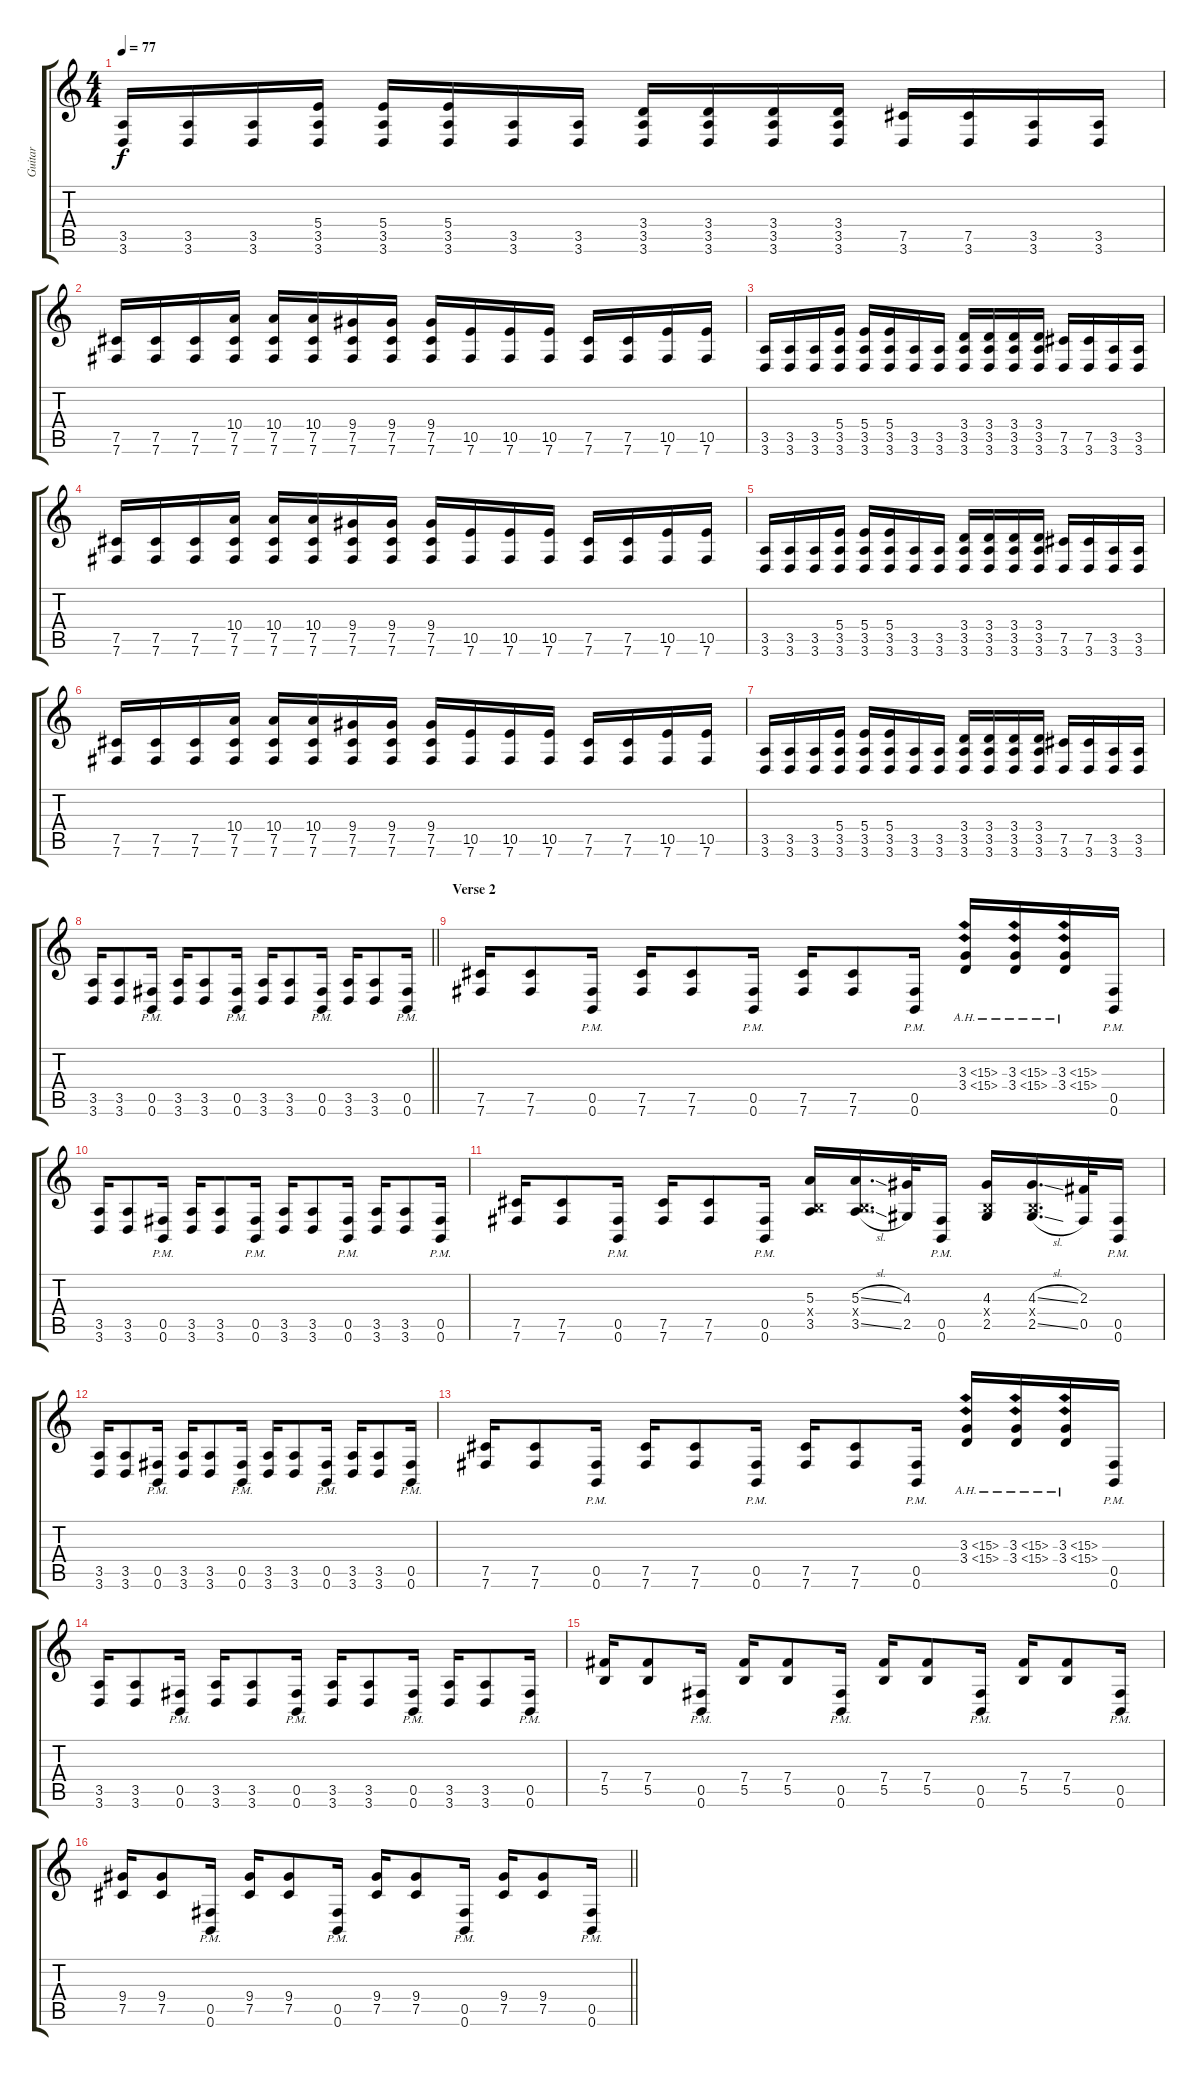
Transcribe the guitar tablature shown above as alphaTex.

\track ("Guitar" "Guitar") {instrument distortionguitar}
\staff {score tabs}
\tuning (Db4 Ab3 E3 B2 Gb2 B1) {hide}
\ts (4 4)
\tempo 77
\clef g2
\ks c
(3.5 3.6).16{dy f} (3.5 3.6).16 (3.5 3.6).16 (5.4 3.5 3.6).16 (5.4 3.5 3.6).16 (5.4 3.5 3.6).16 (3.5 3.6).16 (3.5 3.6).16 (3.4 3.5 3.6).16 (3.4 3.5 3.6).16 (3.4 3.5 3.6).16 (3.4 3.5 3.6).16 (7.5 3.6).16 (7.5 3.6).16 (3.5 3.6).16 (3.5 3.6).16 |
(7.5 7.6).16 (7.5 7.6).16 (7.5 7.6).16 (10.4 7.5 7.6).16 (10.4 7.5 7.6).16 (10.4 7.5 7.6).16 (9.4 7.5 7.6).16 (9.4 7.5 7.6).16 (9.4 7.5 7.6).16 (10.5 7.6).16 (10.5 7.6).16 (10.5 7.6).16 (7.5 7.6).16 (7.5 7.6).16 (10.5 7.6).16 (10.5 7.6).16 |
(3.5 3.6).16 (3.5 3.6).16 (3.5 3.6).16 (5.4 3.5 3.6).16 (5.4 3.5 3.6).16 (5.4 3.5 3.6).16 (3.5 3.6).16 (3.5 3.6).16 (3.4 3.5 3.6).16 (3.4 3.5 3.6).16 (3.4 3.5 3.6).16 (3.4 3.5 3.6).16 (7.5 3.6).16 (7.5 3.6).16 (3.5 3.6).16 (3.5 3.6).16 |
(7.5 7.6).16 (7.5 7.6).16 (7.5 7.6).16 (10.4 7.5 7.6).16 (10.4 7.5 7.6).16 (10.4 7.5 7.6).16 (9.4 7.5 7.6).16 (9.4 7.5 7.6).16 (9.4 7.5 7.6).16 (10.5 7.6).16 (10.5 7.6).16 (10.5 7.6).16 (7.5 7.6).16 (7.5 7.6).16 (10.5 7.6).16 (10.5 7.6).16 |
(3.5 3.6).16 (3.5 3.6).16 (3.5 3.6).16 (5.4 3.5 3.6).16 (5.4 3.5 3.6).16 (5.4 3.5 3.6).16 (3.5 3.6).16 (3.5 3.6).16 (3.4 3.5 3.6).16 (3.4 3.5 3.6).16 (3.4 3.5 3.6).16 (3.4 3.5 3.6).16 (7.5 3.6).16 (7.5 3.6).16 (3.5 3.6).16 (3.5 3.6).16 |
(7.5 7.6).16 (7.5 7.6).16 (7.5 7.6).16 (10.4 7.5 7.6).16 (10.4 7.5 7.6).16 (10.4 7.5 7.6).16 (9.4 7.5 7.6).16 (9.4 7.5 7.6).16 (9.4 7.5 7.6).16 (10.5 7.6).16 (10.5 7.6).16 (10.5 7.6).16 (7.5 7.6).16 (7.5 7.6).16 (10.5 7.6).16 (10.5 7.6).16 |
(3.5 3.6).16 (3.5 3.6).16 (3.5 3.6).16 (5.4 3.5 3.6).16 (5.4 3.5 3.6).16 (5.4 3.5 3.6).16 (3.5 3.6).16 (3.5 3.6).16 (3.4 3.5 3.6).16 (3.4 3.5 3.6).16 (3.4 3.5 3.6).16 (3.4 3.5 3.6).16 (7.5 3.6).16 (7.5 3.6).16 (3.5 3.6).16 (3.5 3.6).16 |
\barLineRight lightlight
(3.5 3.6).16 (3.5 3.6).8 (0.5{pm} 0.6{pm}).16 (3.5 3.6).16 (3.5 3.6).8 (0.5{pm} 0.6{pm}).16 (3.5 3.6).16 (3.5 3.6).8 (0.5{pm} 0.6{pm}).16 (3.5 3.6).16 (3.5 3.6).8 (0.5{pm} 0.6{pm}).16 |
\section ("" "Verse 2")
(7.5 7.6).16 (7.5 7.6).8 (0.5{pm} 0.6{pm}).16 (7.5 7.6).16 (7.5 7.6).8 (0.5{pm} 0.6{pm}).16 (7.5 7.6).16 (7.5 7.6).8 (0.5{pm} 0.6{pm}).16 (3.3{ah 12} 3.4{ah 12}).16 (3.3{ah 12} 3.4{ah 12}).16 (3.3{ah 12} 3.4{ah 12}).16 (0.5{pm} 0.6{pm}).16 |
(3.5 3.6).16 (3.5 3.6).8 (0.5{pm} 0.6{pm}).16 (3.5 3.6).16 (3.5 3.6).8 (0.5{pm} 0.6{pm}).16 (3.5 3.6).16 (3.5 3.6).8 (0.5{pm} 0.6{pm}).16 (3.5 3.6).16 (3.5 3.6).8 (0.5{pm} 0.6{pm}).16 |
(7.5 7.6).16 (7.5 7.6).8 (0.5{pm} 0.6{pm}).16 (7.5 7.6).16 (7.5 7.6).8 (0.5{pm} 0.6{pm}).16 (5.3 0.4{x} 3.5).16 (5.3{sl} 0.4{x} 3.5{sl}).16{d} (4.3 2.5).32 (0.5{pm} 0.6{pm}).16 (4.3 0.4{x} 2.5).16 (4.3{sl} 0.4{x} 2.5{sl}).16{d} (2.3 0.5).32 (0.5{pm} 0.6{pm}).16 |
(3.5 3.6).16 (3.5 3.6).8 (0.5{pm} 0.6{pm}).16 (3.5 3.6).16 (3.5 3.6).8 (0.5{pm} 0.6{pm}).16 (3.5 3.6).16 (3.5 3.6).8 (0.5{pm} 0.6{pm}).16 (3.5 3.6).16 (3.5 3.6).8 (0.5{pm} 0.6{pm}).16 |
(7.5 7.6).16 (7.5 7.6).8 (0.5{pm} 0.6{pm}).16 (7.5 7.6).16 (7.5 7.6).8 (0.5{pm} 0.6{pm}).16 (7.5 7.6).16 (7.5 7.6).8 (0.5{pm} 0.6{pm}).16 (3.3{ah 12} 3.4{ah 12}).16 (3.3{ah 12} 3.4{ah 12}).16 (3.3{ah 12} 3.4{ah 12}).16 (0.5{pm} 0.6{pm}).16 |
(3.5 3.6).16 (3.5 3.6).8 (0.5{pm} 0.6{pm}).16 (3.5 3.6).16 (3.5 3.6).8 (0.5{pm} 0.6{pm}).16 (3.5 3.6).16 (3.5 3.6).8 (0.5{pm} 0.6{pm}).16 (3.5 3.6).16 (3.5 3.6).8 (0.5{pm} 0.6{pm}).16 |
(7.4 5.5).16 (7.4 5.5).8 (0.5{pm} 0.6{pm}).16 (7.4 5.5).16 (7.4 5.5).8 (0.5{pm} 0.6{pm}).16 (7.4 5.5).16 (7.4 5.5).8 (0.5{pm} 0.6{pm}).16 (7.4 5.5).16 (7.4 5.5).8 (0.5{pm} 0.6{pm}).16 |
\barLineRight lightlight
(9.4 7.5).16 (9.4 7.5).8 (0.5{pm} 0.6{pm}).16 (9.4 7.5).16 (9.4 7.5).8 (0.5{pm} 0.6{pm}).16 (9.4 7.5).16 (9.4 7.5).8 (0.5{pm} 0.6{pm}).16 (9.4 7.5).16 (9.4 7.5).8 (0.5{pm} 0.6{pm}).16
